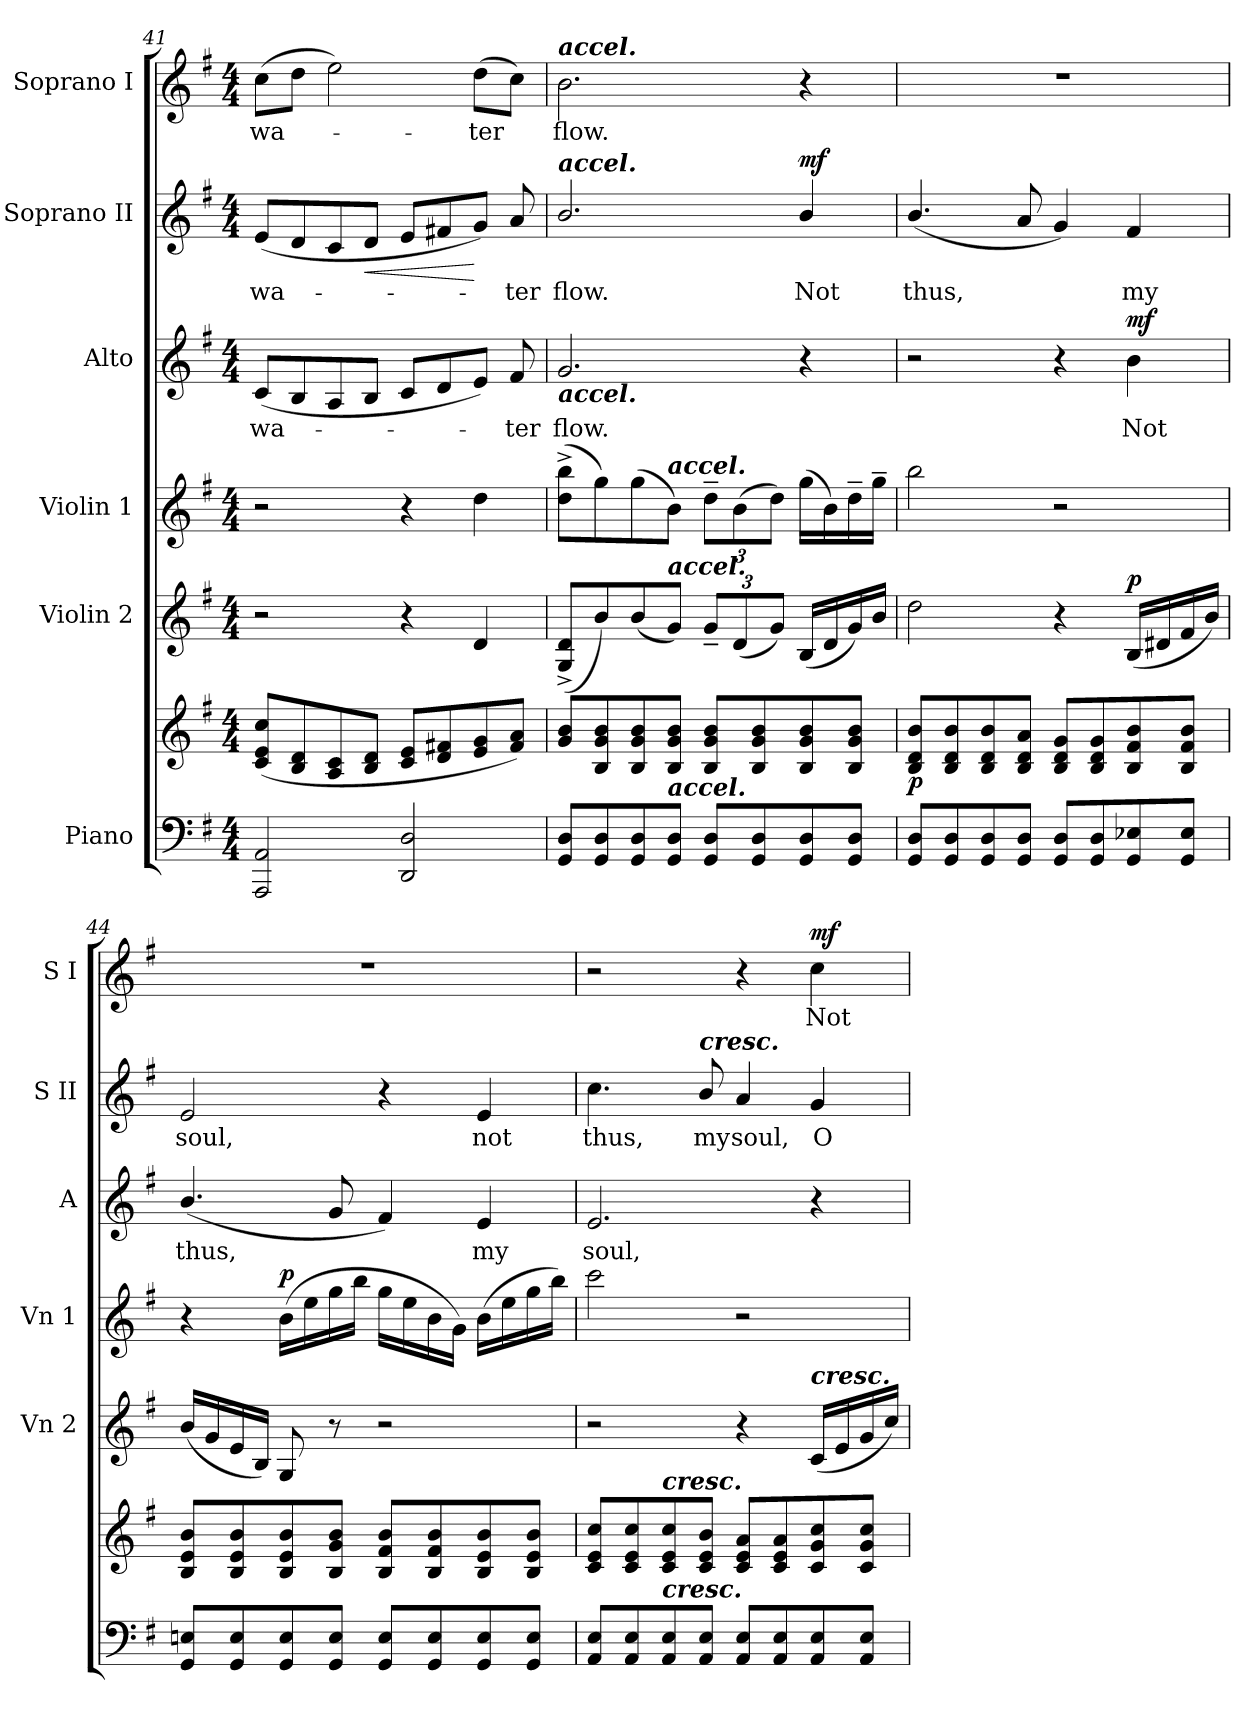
**kern	**kern	**dynam	**kern	**dynam	**kern	**dynam	**kern	**text	**dynam	**kern	**text	**dynam	**kern	**text	**dynam
*part6	*part6	*part6	*part5	*part5	*part4	*part4	*part3	*part3	*part3	*part2	*part2	*part2	*part1	*part1	*part1
*staff7	*staff6	*staff6/7	*staff5	*staff5	*staff4	*staff4	*staff3	*staff3	*staff3	*staff2	*staff2	*staff2	*staff1	*staff1	*staff1
*I"Piano	*	*	*I"Violin 2	*	*I"Violin 1	*	*I"Alto	*	*	*I"Soprano II	*	*	*I"Soprano I	*	*
*	*	*	*I'Vn 2	*	*I'Vn 1	*	*I'A	*	*	*I'S II	*	*	*I'S I	*	*
*clefF4	*clefG2	*	*clefG2	*	*clefG2	*	*clefG2	*	*	*clefG2	*	*	*clefG2	*	*
*k[f#]	*k[f#]	*	*k[f#]	*	*k[f#]	*	*k[f#]	*	*	*k[f#]	*	*	*k[f#]	*	*
*G:	*G:	*	*G:	*	*G:	*	*G:	*	*	*G:	*	*	*G:	*	*
*M4/4	*M4/4	*	*M4/4	*	*M4/4	*	*M4/4	*	*	*M4/4	*	*	*M4/4	*	*
=41	=41	=41	=41	=41	=41	=41	=41	=41	=41	=41	=41	=41	=41	=41	=41
!	!	!	!	!	!	!	!	!LO:LY:b	!	!	!LO:LY:b	!	!	!LO:LY:b	!
2AAA 2AA	(<8c 8e 8ccL	.	2r	.	2r	.	(<8cL	wa-	.	(<8eL	wa-	.	(>8ccL	wa-	.
.	8B 8d	.	.	.	.	.	8B	.	.	8d	.	.	8ddJ	.	.
.	8A 8c	.	.	.	.	.	8A	.	.	8c	.	.	2ee)	.	.
!	!	!	!	!	!	!	!	!	!	!	!	!LO:HP:b	!	!	!
.	8B 8dJ	.	.	.	.	.	8BJ	.	.	8dJ	.	<	.	.	.
2DD 2D	8c 8eL	.	4r	.	4r	.	8cL	.	.	8eL	.	.	.	.	.
.	8d 8f#X	.	.	.	.	.	8d	.	.	8f#X	.	.	.	.	.
!	!	!	!	!	!	!	!	!	!	!	!	!	!	!LO:LY:b	!
.	8e 8g	.	4d	.	4dd	.	8eJ)	.	.	8gJ)	.	[	(>8ddL	ter	.
!	!	!	!	!	!	!	!	!LO:LY:b	!	!	!LO:LY:b	!	!	!	!
.	8f# 8aJ)	.	.	.	.	.	8f#	ter	.	8a	ter	.	8ccJ)	.	.
=42	=42	=42	=42	=42	=42	=42	=42	=42	=42	=42	=42	=42	=42	=42	=42
!	!	!	!	!	!	!	!	!	!	!	!	!	!LO:TX:a:Bi:t=accel.	!	!
!	!	!	!	!	!	!	!	!	!	!LO:TX:a:Bi:t=accel.	!	!	!	!	!
!	!	!	!	!	!	!	!LO:TX:b:Bi:t=accel.	!	!	!	!	!	!	!	!
!	!	!	!	!	!	!	!	!LO:LY:b	!	!	!LO:LY:b	!	!	!LO:LY:b	!
8GG 8DL	8g 8bL	.	(8G^ 8d^L	.	(>8dd^ 8bb^L	.	2.g	flow.	.	2.b/	flow.	.	2.b	flow.	.
8GG 8D	8B 8g 8b	.	8b)	.	8gg)	.	.	.	.	.	.	.	.	.	.
8GG 8D	8B 8g 8b	.	(<8b	.	(8gg	.	.	.	.	.	.	.	.	.	.
!	!	!	!	!	!LO:TX:a:Bi:t=accel.	!	!	!	!	!	!	!	!	!	!
!	!	!	!LO:TX:a:Bi:t=accel.	!	!	!	!	!	!	!	!	!	!	!	!
!LO:TX:a:Bi:t=accel.	!	!	!	!	!	!	!	!	!	!	!	!	!	!	!
8GG 8DJ	8B 8g 8bJ	.	8gJ)	.	8bJ)	.	.	.	.	.	.	.	.	.	.
8GG 8DL	8B 8g 8bL	.	12g~L	.	12dd~L	.	.	.	.	.	.	.	.	.	.
.	.	.	(<12d	.	(>12b	.	.	.	.	.	.	.	.	.	.
8GG 8D	8B 8g 8b	.	.	.	.	.	.	.	.	.	.	.	.	.	.
.	.	.	12gJ)	.	12ddJ)	.	.	.	.	.	.	.	.	.	.
!	!	!	!	!	!	!	!	!	!	!	!LO:LY:b	!LO:DY:b	!	!	!
8GG 8D	8B 8g 8b	.	(<16BLL	.	(16ggLL	.	4r	.	.	4b/	Not	mf	4r	.	.
.	.	.	16d	.	16b)	.	.	.	.	.	.	.	.	.	.
8GG 8DJ	8B 8g 8bJ	.	16g)	.	16dd~	.	.	.	.	.	.	.	.	.	.
.	.	.	16bJJ	.	16gg~JJ	.	.	.	.	.	.	.	.	.	.
!!LO:LB:g=z
=43	=43	=43	=43	=43	=43	=43	=43	=43	=43	=43	=43	=43	=43	=43	=43
!	!	!LO:DY:b	!	!	!	!	!	!	!	!	!LO:LY:b	!	!	!	!
8GG 8DL	8B 8d 8bL	p	2dd	.	2bb	.	2r	.	.	(<4.b/	thus,	.	1r	.	.
8GG 8D	8B 8d 8b	.	.	.	.	.	.	.	.	.	.	.	.	.	.
8GG 8D	8B 8d 8b	.	.	.	.	.	.	.	.	.	.	.	.	.	.
8GG 8DJ	8B 8d 8aJ	.	.	.	.	.	.	.	.	8a	.	.	.	.	.
8GG 8DL	8B 8d 8gL	.	4r	.	2r	.	4r	.	.	4g)	.	.	.	.	.
8GG 8D	8B 8d 8g	.	.	.	.	.	.	.	.	.	.	.	.	.	.
!	!	!	!	!LO:DY:a	!	!	!	!LO:LY:b	!LO:DY:b	!	!LO:LY:b	!	!	!	!
8GG 8E-X	8B 8f# 8b	.	(<16BLL	p	.	.	4b	Not	mf	4f#	my	.	.	.	.
.	.	.	16d#X	.	.	.	.	.	.	.	.	.	.	.	.
8GG 8E-J	8B 8f# 8bJ	.	16f#	.	.	.	.	.	.	.	.	.	.	.	.
.	.	.	16bJJ)	.	.	.	.	.	.	.	.	.	.	.	.
=44	=44	=44	=44	=44	=44	=44	=44	=44	=44	=44	=44	=44	=44	=44	=44
!	!	!	!	!	!	!	!	!LO:LY:b	!	!	!LO:LY:b	!	!	!	!
8GG 8EnL	8B 8e 8bL	.	(<16bLL	.	4r	.	(<4.b/	thus,	.	2e	soul,	.	1r	.	.
.	.	.	16g	.	.	.	.	.	.	.	.	.	.	.	.
8GG 8E	8B 8e 8b	.	16e	.	.	.	.	.	.	.	.	.	.	.	.
.	.	.	16BJJ)	.	.	.	.	.	.	.	.	.	.	.	.
!	!	!	!	!	!	!LO:DY:a	!	!	!	!	!	!	!	!	!
8GG 8E	8B 8e 8b	.	8G	.	(>16bLL	p	.	.	.	.	.	.	.	.	.
.	.	.	.	.	16ee	.	.	.	.	.	.	.	.	.	.
8GG 8EJ	8B 8g 8bJ	.	8r	.	16gg	.	8g	.	.	.	.	.	.	.	.
.	.	.	.	.	16bbJJ	.	.	.	.	.	.	.	.	.	.
8GG 8EL	8B 8f# 8bL	.	2r	.	16ggLL	.	4f#)	.	.	4r	.	.	.	.	.
.	.	.	.	.	16ee	.	.	.	.	.	.	.	.	.	.
8GG 8E	8B 8f# 8b	.	.	.	16b	.	.	.	.	.	.	.	.	.	.
.	.	.	.	.	16gJJ)	.	.	.	.	.	.	.	.	.	.
!	!	!	!	!	!	!	!	!LO:LY:b	!	!	!LO:LY:b	!	!	!	!
8GG 8E	8B 8e 8b	.	.	.	(>16bLL	.	4e	my	.	4e	not	.	.	.	.
.	.	.	.	.	16ee	.	.	.	.	.	.	.	.	.	.
8GG 8EJ	8B 8e 8bJ	.	.	.	16gg	.	.	.	.	.	.	.	.	.	.
.	.	.	.	.	16bbJJ)	.	.	.	.	.	.	.	.	.	.
=45	=45	=45	=45	=45	=45	=45	=45	=45	=45	=45	=45	=45	=45	=45	=45
!	!	!	!	!	!	!	!	!LO:LY:b	!	!	!LO:LY:b	!	!	!	!
8AA 8EL	8c 8e 8ccL	.	2r	.	2ccc	.	2.e	soul,	.	4.cc	thus,	.	2r	.	.
8AA 8E	8c 8e 8cc	.	.	.	.	.	.	.	.	.	.	.	.	.	.
!	!LO:TX:a:Bi:t=cresc.	!	!	!	!	!	!	!	!	!	!	!	!	!	!
!LO:TX:a:Bi:t=cresc.	!	!	!	!	!	!	!	!	!	!	!	!	!	!	!
8AA 8E	8c 8e 8cc	.	.	.	.	.	.	.	.	.	.	.	.	.	.
!	!	!	!	!	!	!	!	!	!	!LO:TX:a:Bi:t=cresc.	!	!	!	!	!
!	!	!	!	!	!	!	!	!	!	!	!LO:LY:b	!	!	!	!
8AA 8EJ	8c 8e 8bJ	.	.	.	.	.	.	.	.	8b/	my	.	.	.	.
!	!	!	!	!	!	!	!	!	!	!	!LO:LY:b	!	!	!	!
8AA 8EL	8c 8e 8aL	.	4r	.	2r	.	.	.	.	4a	soul,	.	4r	.	.
8AA 8E	8c 8e 8a	.	.	.	.	.	.	.	.	.	.	.	.	.	.
!	!	!	!LO:TX:a:Bi:t=cresc.	!	!	!	!	!	!	!	!	!	!	!	!
!	!	!	!	!	!	!	!	!	!	!	!LO:LY:b	!	!	!LO:LY:b	!LO:DY:b
8AA 8E	8c 8g 8cc	.	(<16cLL	.	.	.	4r	.	.	4g	O	.	4cc	Not	mf
.	.	.	16e	.	.	.	.	.	.	.	.	.	.	.	.
8AA 8EJ	8c 8g 8ccJ	.	16g	.	.	.	.	.	.	.	.	.	.	.	.
.	.	.	16ccJJ)	.	.	.	.	.	.	.	.	.	.	.	.
=	=	=	=	=	=	=	=	=	=	=	=	=	=	=	=
*-	*-	*-	*-	*-	*-	*-	*-	*-	*-	*-	*-	*-	*-	*-	*-
